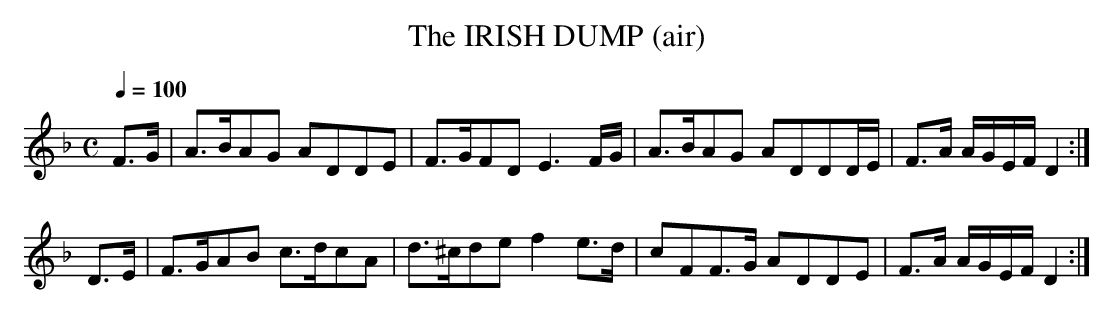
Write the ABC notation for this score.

X:1
T:IRISH DUMP (air), The
Q:1/4=100
L:1/8
M:C
K:Dm
F>G|A>BAG ADDE|F>GFD E3F/G/|A>BAG ADDD/E/|F>A A/G/E/F/ D2 :|
D>E|F>GAB c>dcA|d>^cde f2e>d|cFF>G ADDE|F>A A/G/E/F/ D2 :|
